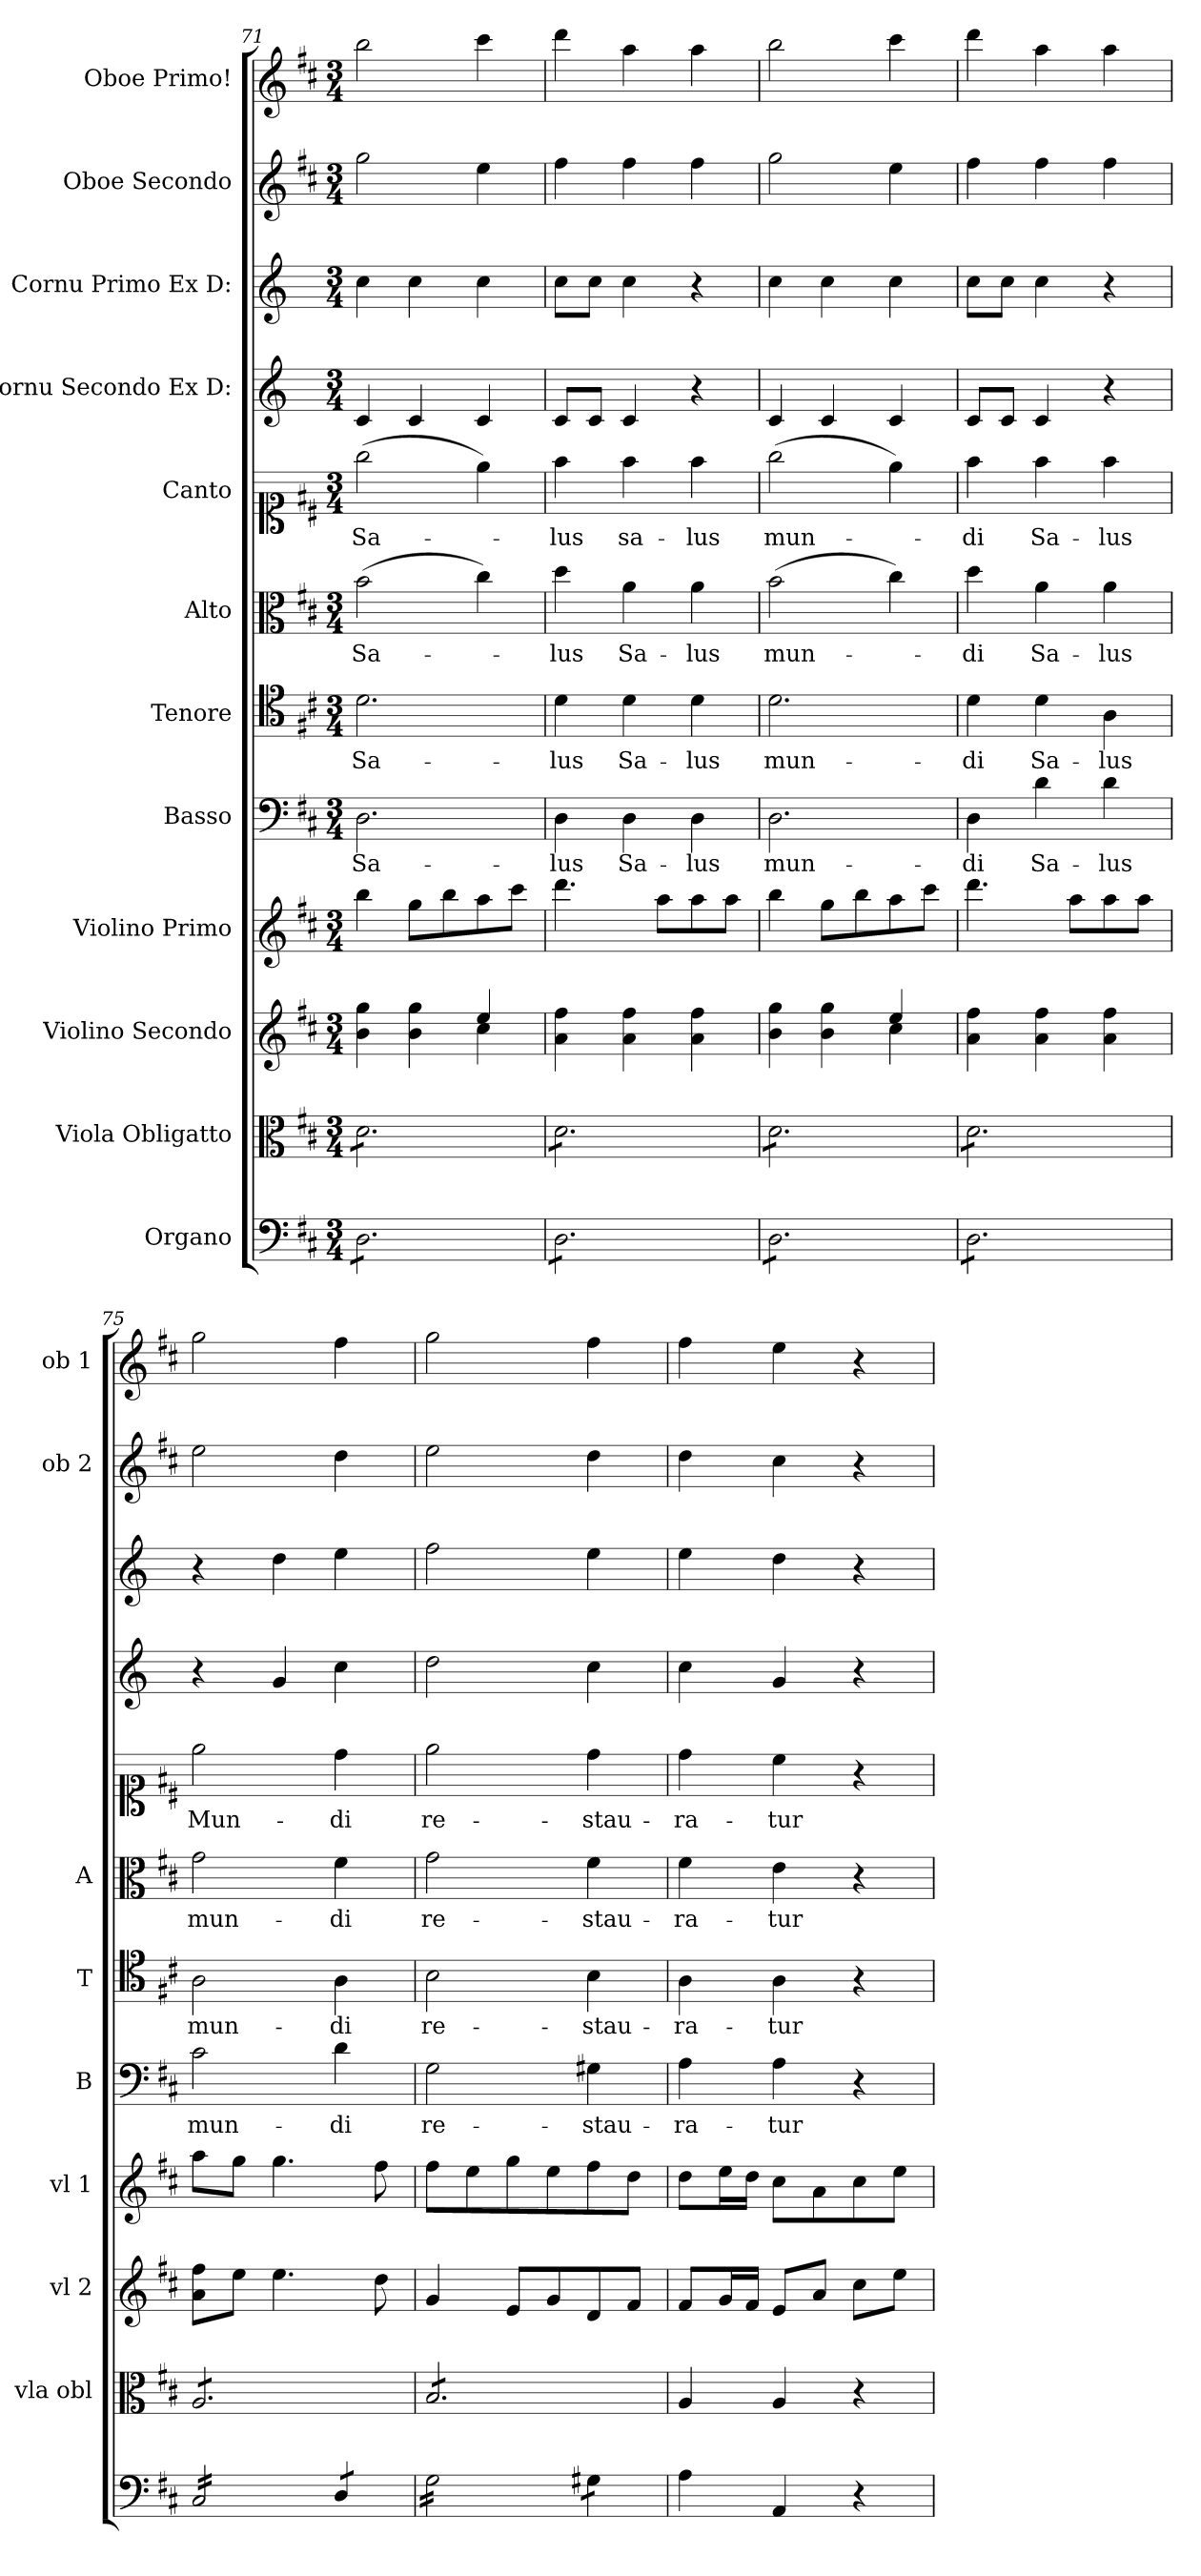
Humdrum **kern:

**kern	**kern	**kern	**kern	**kern	**text	**kern	**text	**kern	**text	**kern	**text	**kern	**kern	**kern	**kern
*part12	*part11	*part10	*part9	*part8	*part8	*part7	*part7	*part6	*part6	*part5	*part5	*part4	*part3	*part2	*part1
*staff12	*staff11	*staff10	*staff9	*staff8	*staff8	*staff7	*staff7	*staff6	*staff6	*staff5	*staff5	*staff4	*staff3	*staff2	*staff1
*I"Organo	*I"Viola Obligatto	*I"Violino Secondo	*I"Violino Primo	*I"Basso	*	*I"Tenore	*	*I"Alto	*	*I"Canto	*	*I"Cornu Secondo Ex D:	*I"Cornu Primo Ex D:	*I"Oboe Secondo	*I"Oboe Primo!
*	*I'vla obl	*I'vl 2	*I'vl 1	*I'B	*	*I'T	*	*I'A	*	*	*	*	*	*I'ob 2	*I'ob 1
*clefF4	*clefC3	*clefG2	*clefG2	*clefF4	*	*clefC4	*	*clefC3	*	*clefC1	*	*clefG2	*clefG2	*clefG2	*clefG2
*	*	*	*	*	*	*	*	*	*	*	*	*ITrd-1c-2	*ITrd-1c-2	*	*
*k[f#c#]	*k[f#c#]	*k[f#c#]	*k[f#c#]	*k[f#c#]	*	*k[f#c#]	*	*k[f#c#]	*	*k[f#c#]	*	*k[f#c#]	*k[f#c#]	*k[f#c#]	*k[f#c#]
*D:	*D:	*D:	*D:	*D:	*	*D:	*	*D:	*	*D:	*	*	*	*D:	*D:
*M3/4	*M3/4	*M3/4	*M3/4	*M3/4	*	*M3/4	*	*M3/4	*	*M3/4	*	*M3/4	*M3/4	*M3/4	*M3/4
=71	=71	=71	=71	=71	=71	=71	=71	=71	=71	=71	=71	=71	=71	=71	=71
*	*	*^	*	*	*	*	*	*	*	*	*	*	*	*	*
*tremolo	*	*	*	*	*	*	*	*	*	*	*	*	*	*	*	*
*	*tremolo	*	*	*	*	*	*	*	*	*	*	*	*	*	*	*
8D\L	8d\L	2raayy	4b\ 4gg\	4bb\	2.D\	Sa-	2.d\	Sa-	(2b\	Sa-	(2gg\	Sa-	4d/	4dd\	2gg\	2bb\
8D\	8d\	.	.	.	.	.	.	.	.	.	.	.	.	.	.	.
8D\	8d\	.	4b\ 4gg\	8gg\L	.	.	.	.	.	.	.	.	4d/	4dd\	.	.
8D\	8d\	.	.	8bb\	.	.	.	.	.	.	.	.	.	.	.	.
8D\	8d\	4ee/	4cc#\	8aa\	.	.	.	.	4cc#\)	.	4ee\)	.	4d/	4dd\	4ee\	4ccc#\
8D\J	8d\J	.	.	8ccc#\J	.	.	.	.	.	.	.	.	.	.	.	.
*	*	*v	*v	*	*	*	*	*	*	*	*	*	*	*	*	*
=72	=72	=72	=72	=72	=72	=72	=72	=72	=72	=72	=72	=72	=72	=72	=72
8D\L	8d\L	4a\ 4ff#\	4.ddd\	4D\	-lus	4d\	-lus	4dd\	-lus	4ff#\	-lus	8d/L	8dd\L	4ff#\	4ddd\
8D\	8d\	.	.	.	.	.	.	.	.	.	.	8d/J	8dd\J	.	.
!	!	!	!	!	!LO:LY:i	!	!LO:LY:i	!	!LO:LY:i	!	!LO:LY:i	!	!	!	!
8D\	8d\	4a\ 4ff#\	.	4D\	Sa-	4d\	Sa-	4a\	Sa-	4ff#\	sa-	4d/	4dd\	4ff#\	4aa\
8D\	8d\	.	8aa\L	.	.	.	.	.	.	.	.	.	.	.	.
!	!	!	!	!	!LO:LY:i	!	!LO:LY:i	!	!LO:LY:i	!	!LO:LY:i	!	!	!	!
8D\	8d\	4a\ 4ff#\	8aa\	4D\	-lus	4d\	-lus	4a\	-lus	4ff#\	-lus	4r	4r	4ff#\	4aa\
8D\J	8d\J	.	8aa\J	.	.	.	.	.	.	.	.	.	.	.	.
=73	=73	=73	=73	=73	=73	=73	=73	=73	=73	=73	=73	=73	=73	=73	=73
*	*	*^	*	*	*	*	*	*	*	*	*	*	*	*	*
8D\L	8d\L	2raayy	4b\ 4gg\	4bb\	2.D\	mun-	2.d\	mun-	(2b\	mun-	(2gg\	mun-	4d/	4dd\	2gg\	2bb\
8D\	8d\	.	.	.	.	.	.	.	.	.	.	.	.	.	.	.
8D\	8d\	.	4b\ 4gg\	8gg\L	.	.	.	.	.	.	.	.	4d/	4dd\	.	.
8D\	8d\	.	.	8bb\	.	.	.	.	.	.	.	.	.	.	.	.
8D\	8d\	4ee/	4cc#\	8aa\	.	.	.	.	4cc#\)	.	4ee\)	.	4d/	4dd\	4ee\	4ccc#\
8D\J	8d\J	.	.	8ccc#\J	.	.	.	.	.	.	.	.	.	.	.	.
*	*	*v	*v	*	*	*	*	*	*	*	*	*	*	*	*	*
=74	=74	=74	=74	=74	=74	=74	=74	=74	=74	=74	=74	=74	=74	=74	=74
8D\L	8d\L	4a\ 4ff#\	4.ddd\	4D\	-di	4d\	-di	4dd\	-di	4ff#\	-di	8d/L	8dd\L	4ff#\	4ddd\
8D\	8d\	.	.	.	.	.	.	.	.	.	.	8d/J	8dd\J	.	.
8D\	8d\	4a\ 4ff#\	.	4d\	Sa-	4d\	Sa-	4a\	Sa-	4ff#\	Sa-	4d/	4dd\	4ff#\	4aa\
8D\	8d\	.	8aa\L	.	.	.	.	.	.	.	.	.	.	.	.
8D\	8d\	4a\ 4ff#\	8aa\	4d\	-lus	4A\	-lus	4a\	-lus	4ff#\	-lus	4r	4r	4ff#\	4aa\
8D\J	8d\J	.	8aa\J	.	.	.	.	.	.	.	.	.	.	.	.
=75	=75	=75	=75	=75	=75	=75	=75	=75	=75	=75	=75	=75	=75	=75	=75
16C#/LL	8A/L	8a\ 8ff#\L	8aa\L	2c#\	mun-	2A\	mun-	2g\	mun-	2ee\	Mun-	4r	4r	2ee\	2gg\
16C#/	.	.	.	.	.	.	.	.	.	.	.	.	.	.	.
16C#/	8A/	8ee\J	8gg\J	.	.	.	.	.	.	.	.	.	.	.	.
16C#/	.	.	.	.	.	.	.	.	.	.	.	.	.	.	.
16C#/	8A/	4.ee\	4.gg\	.	.	.	.	.	.	.	.	4a/	4ee\	.	.
16C#/	.	.	.	.	.	.	.	.	.	.	.	.	.	.	.
16C#/	8A/	.	.	.	.	.	.	.	.	.	.	.	.	.	.
16C#/JJ	.	.	.	.	.	.	.	.	.	.	.	.	.	.	.
8D/L	8A/	.	.	4d\	-di	4A\	-di	4f#\	-di	4dd\	-di	4dd\	4ff#\	4dd\	4ff#\
8D/J	8A/J	8dd\	8ff#\	.	.	.	.	.	.	.	.	.	.	.	.
=76	=76	=76	=76	=76	=76	=76	=76	=76	=76	=76	=76	=76	=76	=76	=76
16G\LL	8B/L	4g/	8ff#\L	2G\	re-	2B\	re-	2g\	re-	2ee\	re-	2ee\	2gg\	2ee\	2gg\
16G\	.	.	.	.	.	.	.	.	.	.	.	.	.	.	.
16G\	8B/	.	8ee\	.	.	.	.	.	.	.	.	.	.	.	.
16G\	.	.	.	.	.	.	.	.	.	.	.	.	.	.	.
16G\	8B/	8e/L	8gg\	.	.	.	.	.	.	.	.	.	.	.	.
16G\	.	.	.	.	.	.	.	.	.	.	.	.	.	.	.
16G\	8B/	8g/	8ee\	.	.	.	.	.	.	.	.	.	.	.	.
16G\JJ	.	.	.	.	.	.	.	.	.	.	.	.	.	.	.
8G#X\L	8B/	8d/	8ff#\	4G#X\	-stau-	4B\	-stau-	4f#\	-stau-	4dd\	-stau-	4dd\	4ff#\	4dd\	4ff#\
8G#X\J	8B/J	8f#/J	8dd\J	.	.	.	.	.	.	.	.	.	.	.	.
*	*Xtremolo	*	*	*	*	*	*	*	*	*	*	*	*	*	*
*Xtremolo	*	*	*	*	*	*	*	*	*	*	*	*	*	*	*
=77	=77	=77	=77	=77	=77	=77	=77	=77	=77	=77	=77	=77	=77	=77	=77
4A\	4A/	8f#/L	8dd\L	4A\	-ra-	4A\	-ra-	4f#\	-ra-	4dd\	-ra-	4dd\	4ff#\	4dd\	4ff#\
.	.	16g/L	16ee\L	.	.	.	.	.	.	.	.	.	.	.	.
.	.	16f#/JJ	16dd\JJ	.	.	.	.	.	.	.	.	.	.	.	.
4AA/	4A/	8e/L	8cc#\L	4A\	-tur	4A\	-tur	4e\	-tur	4cc#\	-tur	4a/	4ee\	4cc#\	4ee\
.	.	8a/J	8a\	.	.	.	.	.	.	.	.	.	.	.	.
4r	4r	8cc#\L	8cc#\	4r	.	4r	.	4r	.	4r	.	4r	4r	4r	4r
.	.	8ee\J	8ee\J	.	.	.	.	.	.	.	.	.	.	.	.
=	=	=	=	=	=	=	=	=	=	=	=	=	=	=	=
*-	*-	*-	*-	*-	*-	*-	*-	*-	*-	*-	*-	*-	*-	*-	*-
